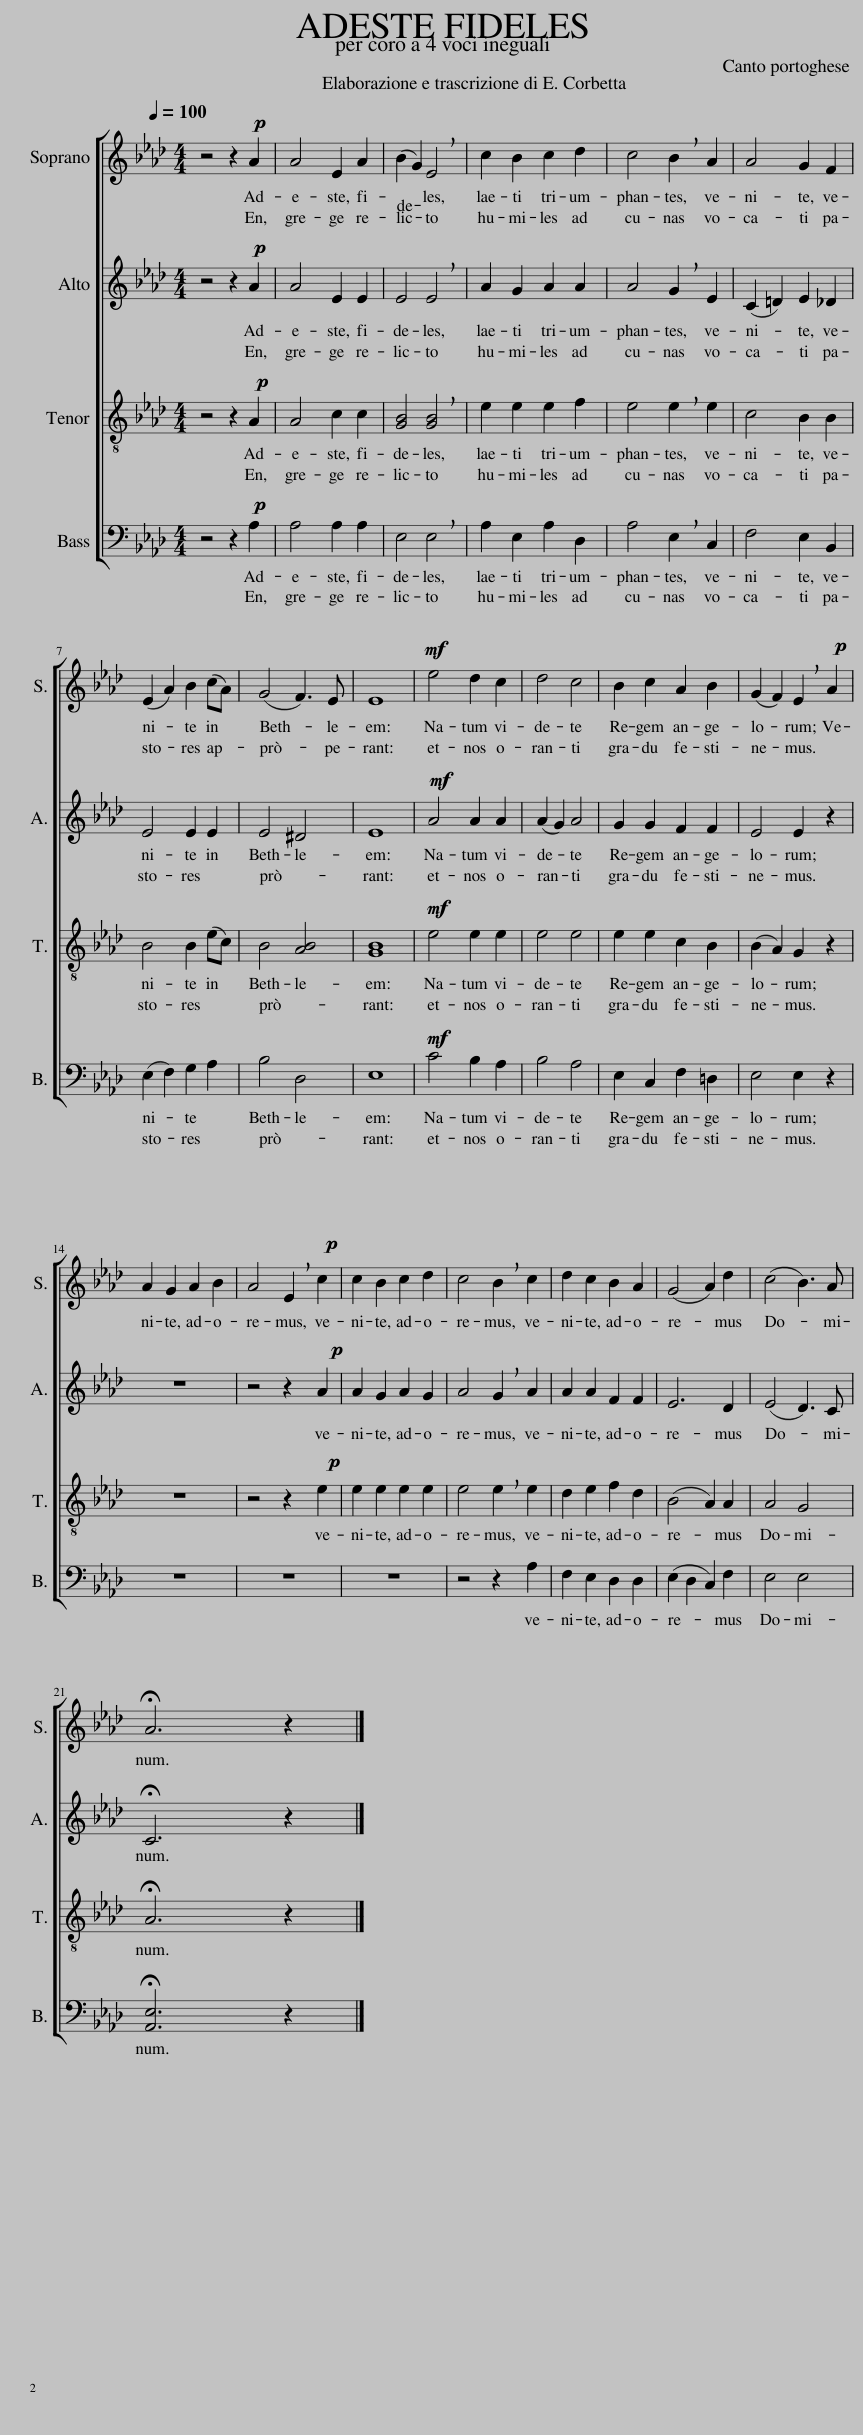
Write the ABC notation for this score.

X:1
%%score [ 1 2 3 4 ]
L:1/8
Q:1/4=100
M:4/4
I:linebreak $
K:Ab
V:1 treble
V:2 treble
V:3 treble-8
V:4 bass
V:1
 z4 z2!p! A2 | A4 E2 A2 | (B2 G2) !breath!E4 | c2 B2 c2 d2 | c4 !breath!B2 A2 | %5
 A4 G2 F2 |$ (E2 A2) B2 (cA) | (G4 F3) E | E8 |!mf! e4 d2 c2 | %10
 d4 c4 | B2 c2 A2 B2 | (G2 F2) !breath!E2!p! A2 |$ A2 G2 A2 B2 | A4 !breath!E2!p! c2 | %15
 c2 B2 c2 d2 | c4 !breath!B2 c2 | d2 c2 B2 A2 | (G4 A2) d2 | (c4 B3) A |$ %20
 !fermata!A6 z2 |] %21
V:2
 z4 z2!p! A2 | A4 E2 E2 | E4 !breath!E4 | A2 G2 A2 A2 | A4 !breath!G2 E2 | %5
 (C2 =D2) E2 _D2 |$ E4 E2 E2 | E4 ^D4 | E8 |!mf! A4 A2 A2 | %10
 (A2 G2) A4 | G2 G2 F2 F2 | E4 E2 z2 |$ z8 | z4 z2!p! A2 | %15
 A2 G2 A2 G2 | A4 !breath!G2 A2 | A2 A2 F2 F2 | E6 D2 | (E4 D3) C |$ %20
 !fermata!C6 z2 |] %21
V:3
 z4 z2!p! A2 | A4 c2 c2 | [GB]4 !breath![GB]4 | e2 e2 e2 f2 | e4 !breath!e2 e2 | %5
 c4 B2 B2 |$ B4 B2 (ec) | B4 [AB]4 | [GB]8 |!mf! e4 e2 e2 | %10
 e4 e4 | e2 e2 c2 B2 | (B2 A2) G2 z2 |$ z8 | z4 z2!p! e2 | %15
 e2 e2 e2 e2 | e4 !breath!e2 e2 | d2 e2 f2 d2 | (B4 A2) A2 | A4 G4 |$ %20
 !fermata!A6 z2 |] %21
V:4
 z4 z2!p! A,2 | A,4 A,2 A,2 | E,4 !breath!E,4 | A,2 E,2 A,2 D,2 | A,4 !breath!E,2 C,2 | %5
 F,4 E,2 B,,2 |$ (E,2 F,2) G,2 A,2 | B,4 D,4 | E,8 |!mf! C4 B,2 A,2 | %10
 B,4 A,4 | E,2 C,2 F,2 =D,2 | E,4 E,2 z2 |$ z8 | z8 | %15
 z8 | z4 z2 A,2 | F,2 E,2 D,2 D,2 | (E,2 D,2 C,2) F,2 | E,4 E,4 |$ %20
 !fermata![A,,E,]6 z2 |] %21
